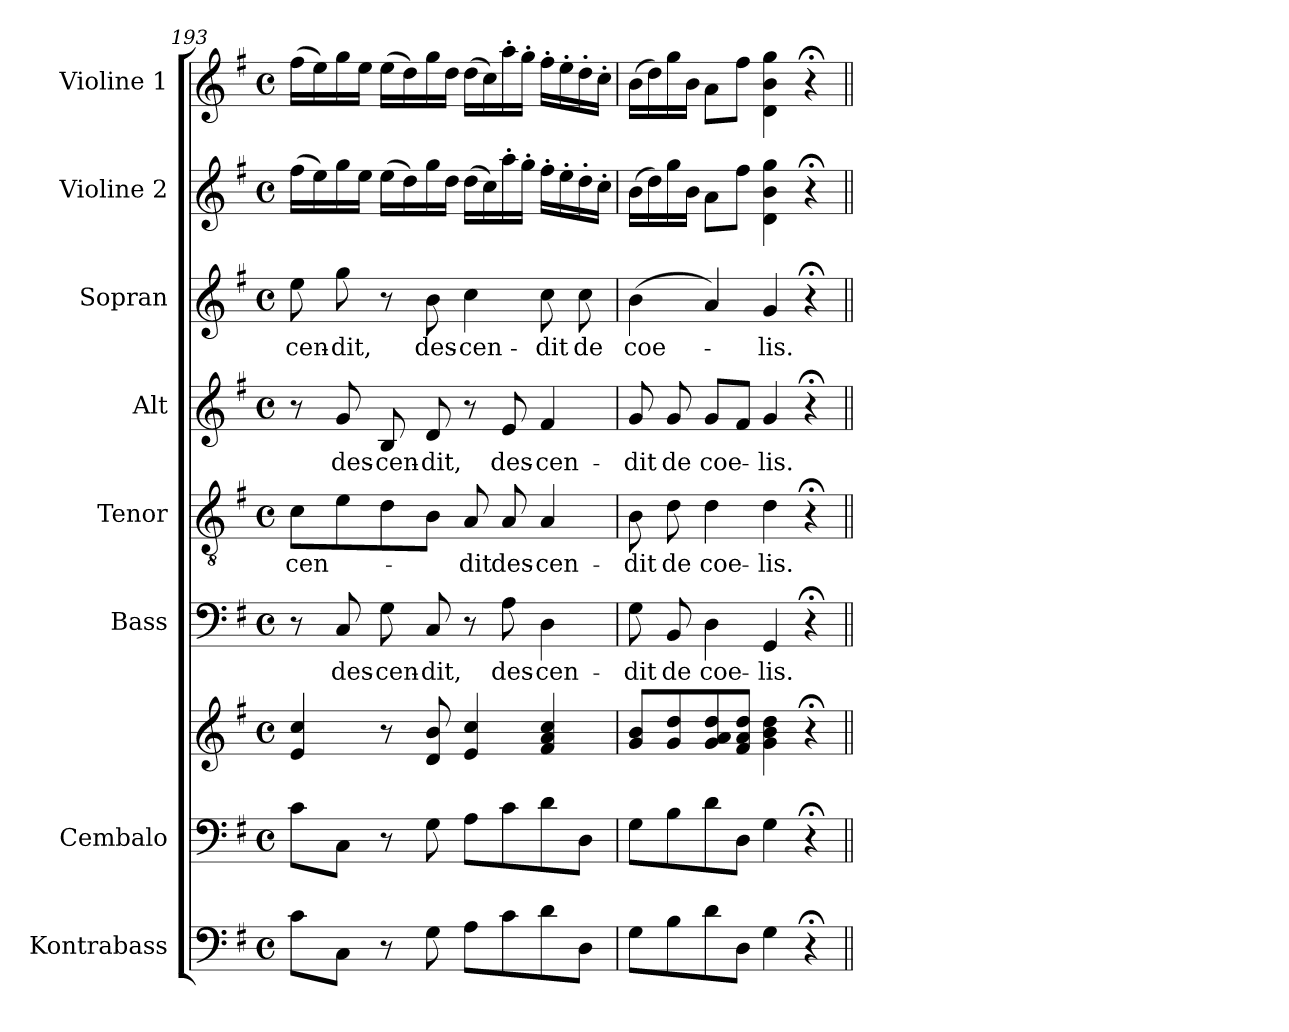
**kern	**kern	**kern	**kern	**text	**kern	**text	**kern	**text	**kern	**text	**kern	**kern
*part8	*part7	*part7	*part6	*part6	*part5	*part5	*part4	*part4	*part3	*part3	*part2	*part1
*staff9	*staff8	*staff7	*staff6	*staff6	*staff5	*staff5	*staff4	*staff4	*staff3	*staff3	*staff2	*staff1
*I"Kontrabass	*I"Cembalo	*	*I"Bass	*	*I"Tenor	*	*I"Alt	*	*I"Sopran	*	*I"Violine 2	*I"Violine 1
*I'Kb.	*I'Cemb.	*	*I'B.	*	*I'T.	*	*I'A.	*	*I'S.	*	*I'Vl. 2	*I'Vl. 1
*clefF4	*clefF4	*clefG2	*clefF4	*	*clefGv2	*	*clefG2	*	*clefG2	*	*clefG2	*clefG2
*ITrd7c12	*	*	*	*	*	*	*	*	*	*	*	*
*k[f#]	*k[f#]	*k[f#]	*k[f#]	*	*k[f#]	*	*k[f#]	*	*k[f#]	*	*k[f#]	*k[f#]
*G:	*G:	*G:	*G:	*	*G:	*	*G:	*	*G:	*	*G:	*G:
*M4/4	*M4/4	*M4/4	*M4/4	*	*M4/4	*	*M4/4	*	*M4/4	*	*M4/4	*M4/4
*met(c)	*met(c)	*met(c)	*met(c)	*	*met(c)	*	*met(c)	*	*met(c)	*	*met(c)	*met(c)
=193	=193	=193	=193	=193	=193	=193	=193	=193	=193	=193	=193	=193
!	!	!	!	!	!	!LO:LY:b	!	!	!	!LO:LY:b	!	!
8C\L	8c\L	4e/ 4cc/	8r	.	8c\L	-cen-	8r	.	8ee\	-cen-	(>16ff#\LL	(>16ff#\LL
.	.	.	.	.	.	.	.	.	.	.	16ee\)	16ee\)
!	!	!	!	!LO:LY:b	!	!	!	!LO:LY:b	!	!LO:LY:b	!	!
8CC\J	8C\J	.	8C/	des-	8e\	.	8g/	des-	8gg\	-dit,	16gg\	16gg\
.	.	.	.	.	.	.	.	.	.	.	16ee\JJ	16ee\JJ
!	!	!	!	!LO:LY:b	!	!	!	!LO:LY:b	!	!	!	!
8r	8r	8r	8G\	-cen-	8d\	.	8B/	-cen-	8r	.	(>16ee\LL	(>16ee\LL
.	.	.	.	.	.	.	.	.	.	.	16dd\)	16dd\)
!	!	!	!	!LO:LY:b	!	!	!	!LO:LY:b	!	!LO:LY:b	!	!
8GG\	8G\	8d/ 8b/	8C/	-dit,	8B\J	.	8d/	-dit,	8b\	des-	16gg\	16gg\
.	.	.	.	.	.	.	.	.	.	.	16dd\JJ	16dd\JJ
!	!	!	!	!	!	!LO:LY:b	!	!	!	!LO:LY:b	!	!
8AA\L	8A\L	4e/ 4cc/	8r	.	8A/	-dit	8r	.	4cc\	-cen-	(>16dd\LL	(>16dd\LL
.	.	.	.	.	.	.	.	.	.	.	16cc\)	16cc\)
!	!	!	!	!LO:LY:b	!	!LO:LY:b	!	!LO:LY:b	!	!	!	!
8C\	8c\	.	8A\	des-	8A/	des-	8e/	des-	.	.	16aa'>\	16aa'>\
.	.	.	.	.	.	.	.	.	.	.	16gg'>\JJ	16gg'>\JJ
!	!	!	!	!LO:LY:b	!	!LO:LY:b	!	!LO:LY:b	!	!LO:LY:b	!	!
8D\	8d\	4f#/ 4a/ 4cc/	4D\	-cen-	4A/	-cen-	4f#/	-cen-	8cc\	-dit	16ff#'>\LL	16ff#'>\LL
.	.	.	.	.	.	.	.	.	.	.	16ee'>\	16ee'>\
!	!	!	!	!	!	!	!	!	!	!LO:LY:b	!	!
8DD\J	8D\J	.	.	.	.	.	.	.	8cc\	de	16dd'>\	16dd'>\
.	.	.	.	.	.	.	.	.	.	.	16cc'>\JJ	16cc'>\JJ
=194	=194	=194	=194	=194	=194	=194	=194	=194	=194	=194	=194	=194
!	!	!	!	!LO:LY:b	!	!LO:LY:b	!	!LO:LY:b	!	!LO:LY:b	!	!
8GG\L	8G\L	8g/ 8b/L	8G\	-dit	8B\	-dit	8g/	-dit	(>4b\	coe-	(>16b\LL	(>16b\LL
.	.	.	.	.	.	.	.	.	.	.	16dd\)	16dd\)
!	!	!	!	!LO:LY:b	!	!LO:LY:b	!	!LO:LY:b	!	!	!	!
8BB\	8B\	8g/ 8dd/	8BB/	de	8d\	de	8g/	de	.	.	16gg\	16gg\
.	.	.	.	.	.	.	.	.	.	.	16b\JJ	16b\JJ
!	!	!	!	!LO:LY:b	!	!LO:LY:b	!	!LO:LY:b	!	!	!	!
8D\	8d\	8g/ 8a/ 8dd/	4D\	coe-	4d\	coe-	8g/L	coe-	4a/)	.	8a\L	8a\L
8DD\J	8D\J	8f#/ 8a/ 8dd/J	.	.	.	.	8f#/J	.	.	.	8ff#\J	8ff#\J
!	!	!	!	!LO:LY:b	!	!LO:LY:b	!	!LO:LY:b	!	!LO:LY:b	!	!
4GG\	4G\	4g\ 4b\ 4dd\	4GG/	-lis.	4d\	-lis.	4g/	-lis.	4g/	-lis.	4d\ 4b\ 4gg\	4d\ 4b\ 4gg\
4r;<	4r;<	4r;<	4r;<	.	4r;<	.	4r;<	.	4r;<	.	4r;<	4r;<
=||	=||	=||	=||	=||	=||	=||	=||	=||	=||	=||	=||	=||
*-	*-	*-	*-	*-	*-	*-	*-	*-	*-	*-	*-	*-
